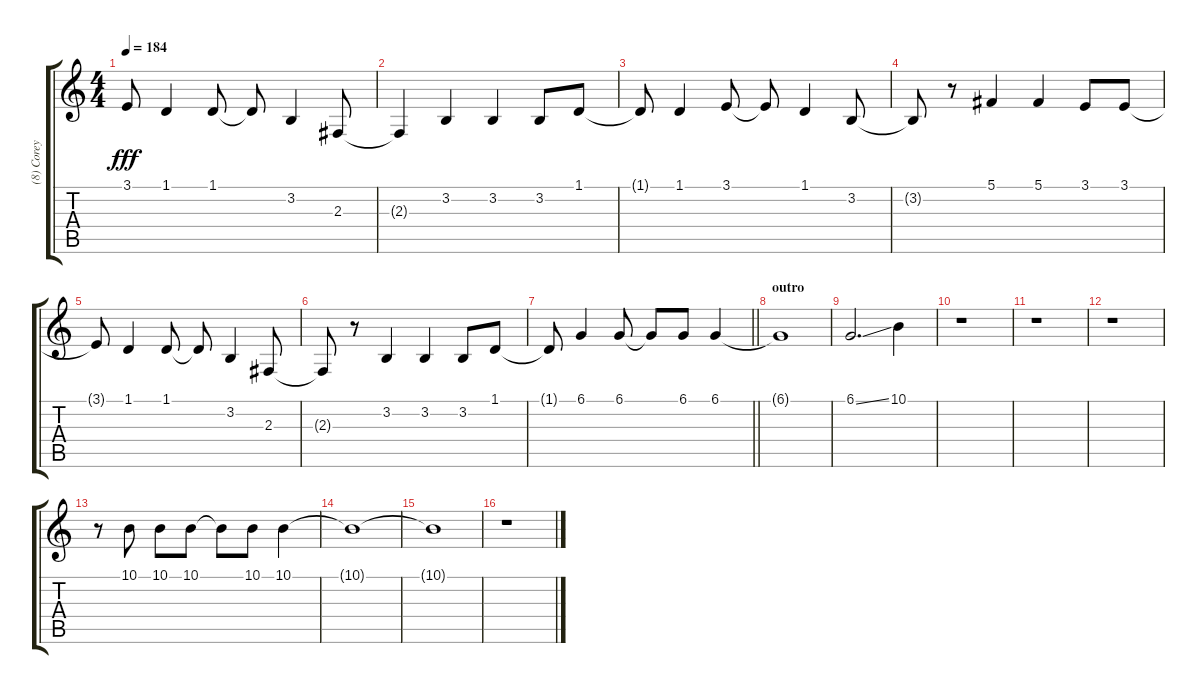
\track ("(8) Corey - vocal" "(8) Corey ") {instrument lead2sawtooth}
\staff {score tabs}
\tuning (Db4 Ab3 E3 B2 Gb2 Db2) {hide}
\ts (4 4)
\tempo 184
\clef g2
\ks c
3.1{t}.8{dy fff} 1.1.4 1.1.8 1.1{t}.8 3.2.4 2.3.8 |
2.3{t}.4 3.2.4 3.2.4 3.2.8 1.1.8 |
1.1{t}.8 1.1.4 3.1.8 3.1{t}.8 1.1.4 3.2.8 |
3.2{t}.8 r.8 5.1.4 5.1.4 3.1.8 3.1.8 |
3.1{t}.8 1.1.4 1.1.8 1.1{t}.8 3.2.4 2.3.8 |
2.3{t}.8 r.8 3.2.4 3.2.4 3.2.8 1.1.8 |
\barLineRight lightlight
1.1{t}.8 6.1.4 6.1.8 6.1{t}.8 6.1.8 6.1.4 |
\section ("" "outro")
6.1{t}.1 |
6.1{ss}.2{d} 10.1.4 |
r.1 |
r.1 |
r.1 |
r.8 10.1.8 10.1.8 10.1.8 10.1{t}.8 10.1.8 10.1.4 |
10.1{t}.1 |
10.1{t}.1 |
r.1
